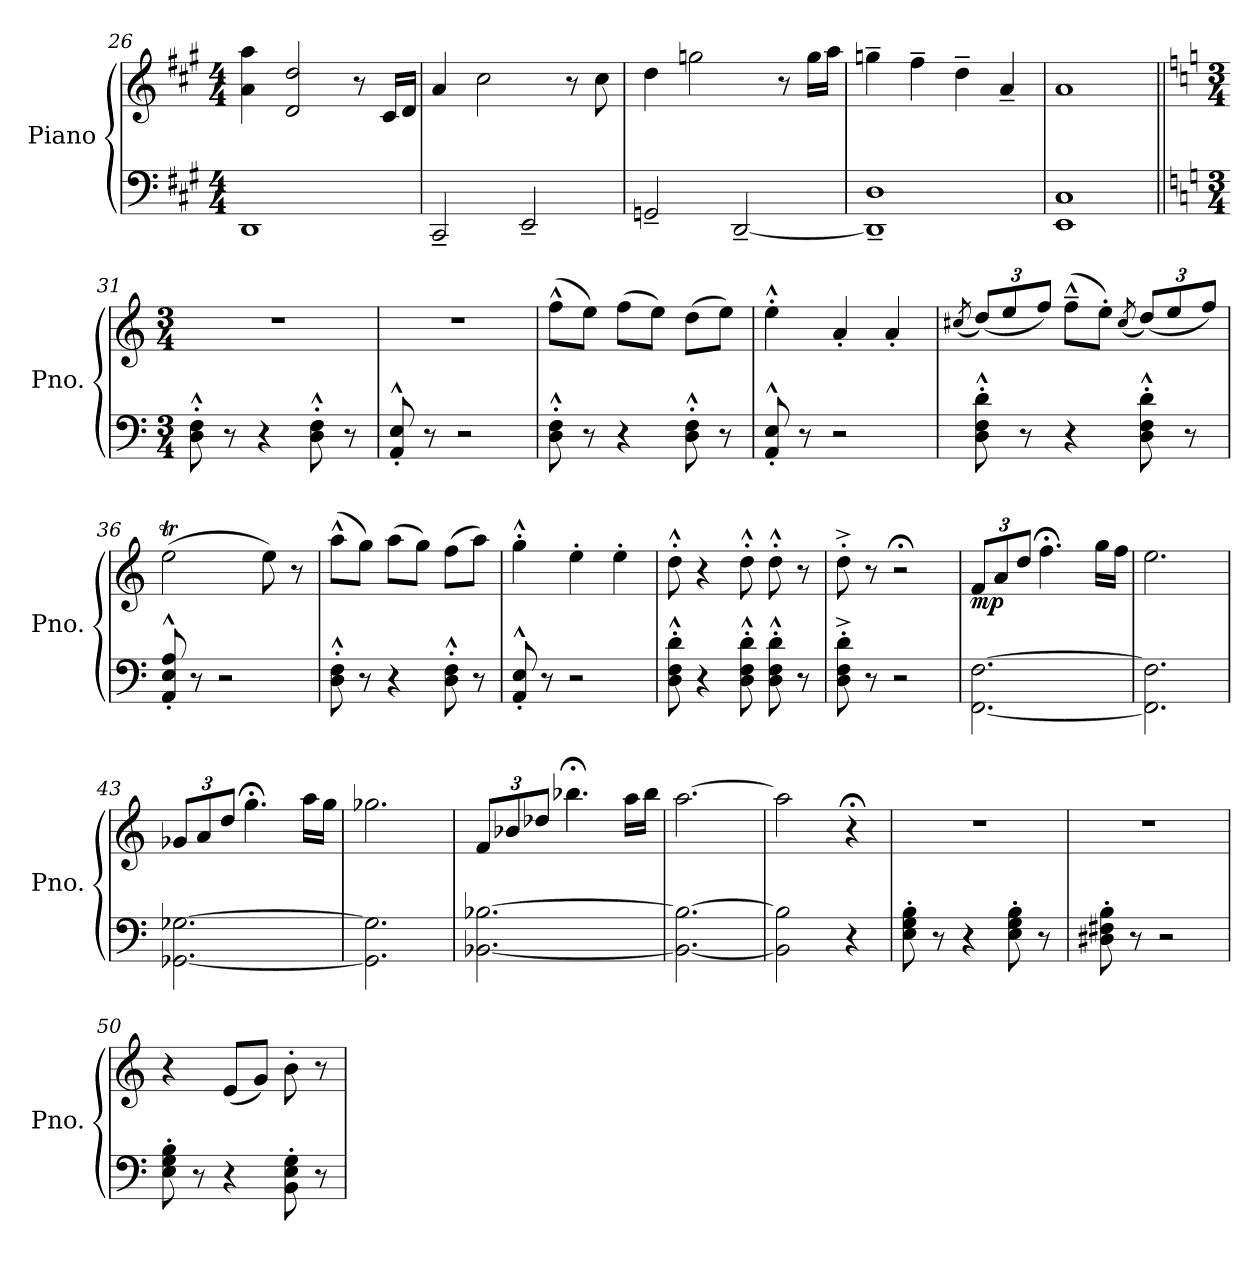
**kern	**kern	**dynam
*part1	*part1	*part1
*staff2	*staff1	*staff1/2
*I"Piano	*	*
*I'Pno.	*	*
*clefF4	*clefG2	*
*k[f#c#g#]	*k[f#c#g#]	*
*M4/4	*M4/4	*
=26	=26	=26
1DD	4a\ 4aa\	.
.	2d/ 2dd/	.
.	8r	.
.	16c#/LL	.
.	16d/JJ	.
!!LO:LB:g=z
=27	=27	=27
2CC#~/	4a/	.
.	2cc#\	.
2EE~/	.	.
.	8r	.
.	8cc#\	.
=28	=28	=28
2GGn~/	4dd\	.
.	2ggn\	.
[2DD~/	.	.
.	8r	.
.	16gg\LL	.
.	16aa\JJ	.
=29	=29	=29
1DD]~ 1D~	4ggn~\	.
.	4ff#~\	.
.	4dd~\	.
.	4a~/	.
=30	=30	=30
1EE 1C#	1a	.
!!LO:LB:g=z
=31||	=31||	=31||
*k[]	*k[]	*
*M3/4	*M3/4	*
8D\'^^ 8F\'^^	2.r	.
8r	.	.
4r	.	.
8D\'^^ 8F\'^^	.	.
8r	.	.
=32	=32	=32
8AA/'^^ 8E/'^^	2.r	.
8r	.	.
2r	.	.
=33	=33	=33
8D\'^^ 8F\'^^	(8ff^^\L	.
8r	8ee\J)	.
4r	(8ff\L	.
.	8ee\J)	.
8D\'^^ 8F\'^^	(8dd\L	.
8r	8ee\J)	.
=34	=34	=34
8AA/'^^ 8E/'^^	4ee^^'\	.
8r	.	.
2r	4a'/	.
.	4a'/	.
=35	=35	=35
.	(8qcc#X/	.
*	*Xbrackettup	*
8D\'^^ 8F\'^^ 8d\'^^	(12dd/L)	.
.	12ee/	.
8r	.	.
.	12ff/J)	.
4r	(8ff~^^\L	.
.	8ee'\J)	.
.	(8qcc#/	.
8D\'^^ 8F\'^^ 8d\'^^	(12dd/L)	.
.	12ee/	.
8r	.	.
.	12ff/J)	.
=36	=36	=36
8AA/'^^ 8E/'^^ 8A/'^^	(2eet\	.
8r	.	.
2r	.	.
.	8ee\)	.
.	8r	.
!!LO:LB:g=z
=37	=37	=37
8D\'^^ 8F\'^^	(8aa^^\L	.
8r	8gg\J)	.
4r	(8aa\L	.
.	8gg\J)	.
8D\'^^ 8F\'^^	(8ff\L	.
8r	8aa\J)	.
=38	=38	=38
8AA/'^^ 8E/'^^	4gg'^^\	.
8r	.	.
2r	4ee'\	.
.	4ee'\	.
=39	=39	=39
8D\'^^ 8F\'^^ 8d\'^^	8dd'^^\	.
4r	4r	.
8D\'^^ 8F\'^^ 8d\'^^	8dd'^^\	.
8D\'^^ 8F\'^^ 8d\'^^	8dd'^^\	.
8r	8r	.
=40	=40	=40
8D\'^ 8F\'^ 8d\'^	8dd'^\	.
8r	8r	.
2r	2r;<	.
!!LO:LB:g=z
=41	=41	=41
!	!	!LO:DY:b
[2.FF\ [2.F\	12f/L	mp
.	12a/	.
.	12dd/J	.
.	4.ff;<\	.
.	16gg\LL	.
.	16ff\JJ	.
=42	=42	=42
2.FF\] 2.F\]	2.ee\	.
=43	=43	=43
[2.GG-X\ [2.G-X\	12g-X/L	.
.	12a/	.
.	12dd/J	.
.	4.gg;<\	.
.	16aa\LL	.
.	16gg\JJ	.
=44	=44	=44
2.GG-\] 2.G-\]	2.gg-X\	.
=45	=45	=45
[2.BB-X\ [2.B-X\	12f/L	.
.	12b-X/	.
.	12dd-X/J	.
.	4.bb-X;<\	.
.	16aa\LL	.
.	16bb-\JJ	.
=46	=46	=46
2.BB-\_ 2.B-\_	[2.aa\	.
=47	=47	=47
2BB-\] 2B-\]	2aa\]	.
4r	4r;<	.
!!LO:LB:g=z
=48	=48	=48
8E\' 8G\' 8B\'	2.r	.
8r	.	.
4r	.	.
8E\' 8G\' 8B\'	.	.
8r	.	.
=49	=49	=49
8D#X\' 8F#X\' 8B\'	2.r	.
8r	.	.
2r	.	.
=50	=50	=50
8E\' 8G\' 8B\'	4r	.
8r	.	.
4r	(8e/L	.
.	8g/J)	.
8BB\' 8E\' 8G\'	8b'\	.
8r	8r	.
=	=	=
*-	*-	*-
